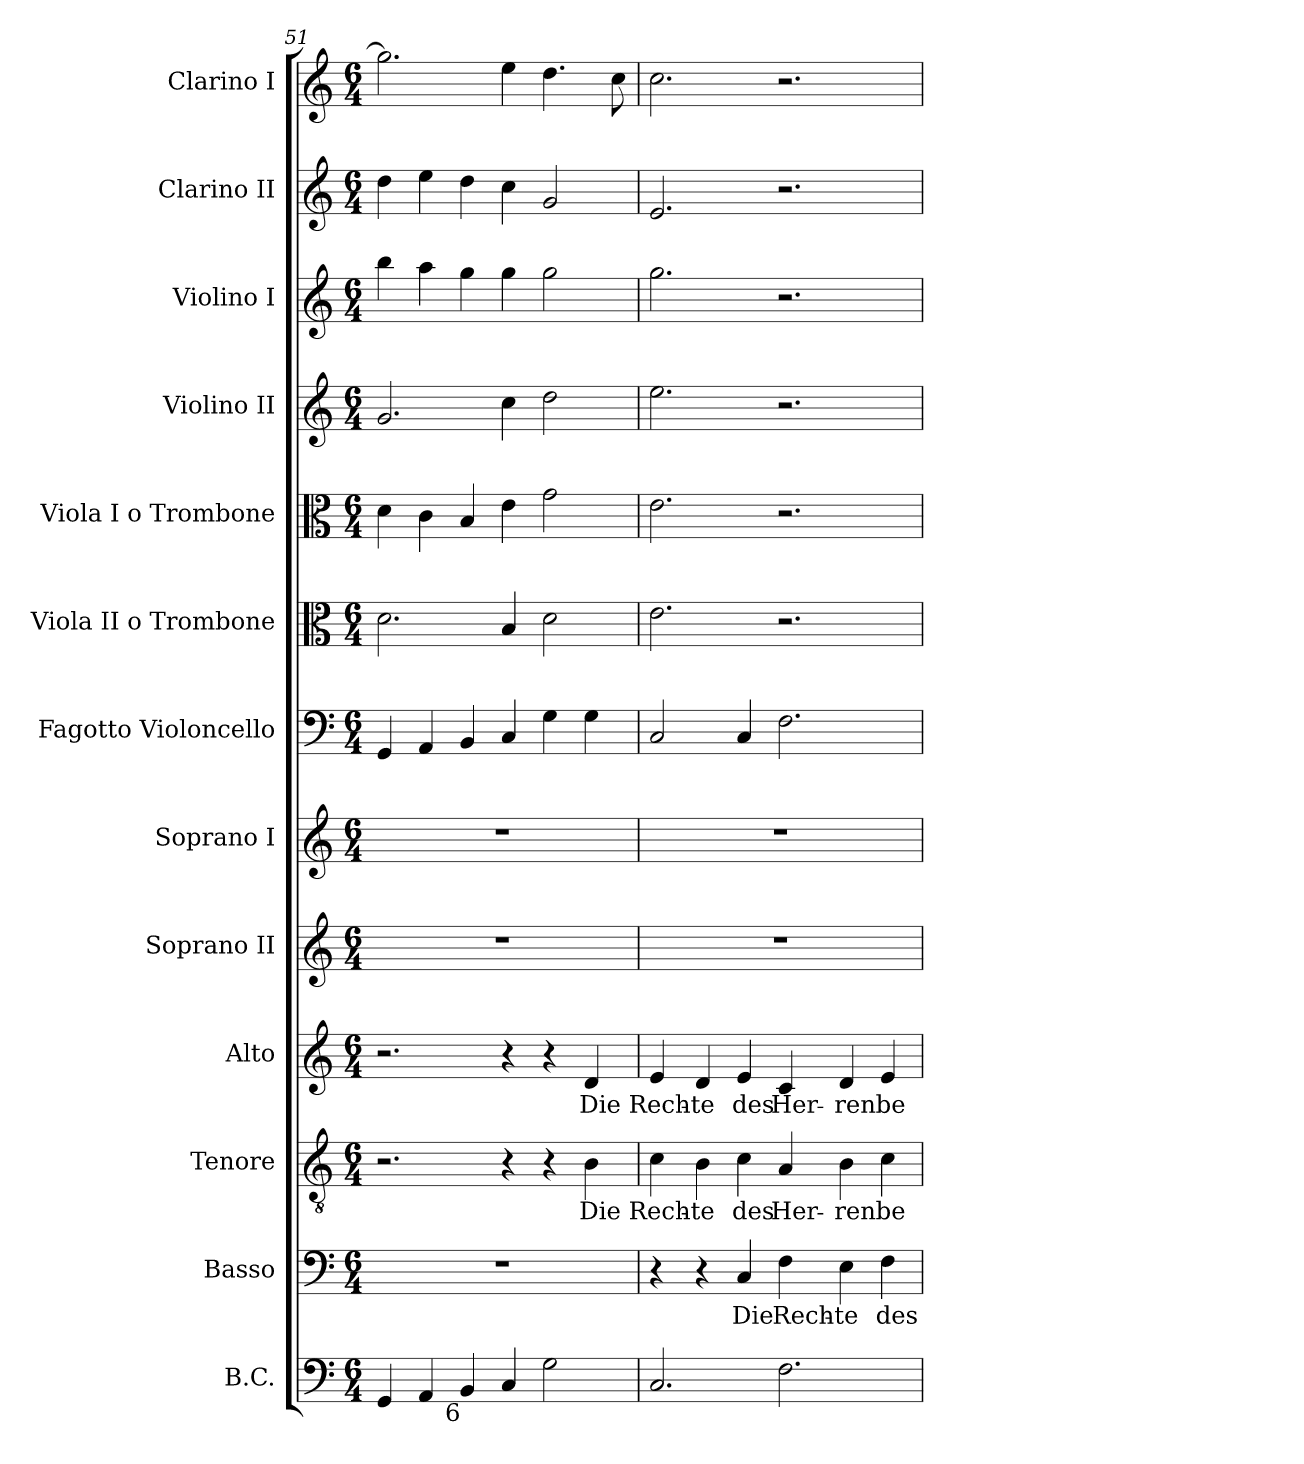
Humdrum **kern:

**kern	**kern	**text	**kern	**text	**kern	**text	**kern	**kern	**kern	**kern	**kern	**kern	**kern	**kern	**kern
*part13	*part12	*part12	*part11	*part11	*part10	*part10	*part9	*part8	*part7	*part6	*part5	*part4	*part3	*part2	*part1
*staff13	*staff12	*staff12	*staff11	*staff11	*staff10	*staff10	*staff9	*staff8	*staff7	*staff6	*staff5	*staff4	*staff3	*staff2	*staff1
*I"B.C.	*I"Basso	*	*I"Tenore	*	*I"Alto	*	*I"Soprano II	*I"Soprano I	*I"Fagotto Violoncello	*I"Viola II o Trombone	*I"Viola I o Trombone	*I"Violino II	*I"Violino I	*I"Clarino II	*I"Clarino I
*	*I'B.	*	*I'T.	*	*	*	*I'S.	*I'S.	*I'Fg.	*I'Vla.	*I'Vla.	*I'Vln. II	*I'Vln. I	*	*
*clefF4	*clefF4	*	*clefGv2	*	*clefG2	*	*clefG2	*clefG2	*clefF4	*clefC3	*clefC3	*clefG2	*clefG2	*clefG2	*clefG2
*	*	*	*ITrd7c12	*	*	*	*	*	*	*	*	*	*	*	*
*k[]	*k[]	*	*k[]	*	*k[]	*	*k[]	*k[]	*k[]	*k[]	*k[]	*k[]	*k[]	*k[]	*k[]
*C:	*C:	*	*C:	*	*C:	*	*C:	*C:	*C:	*C:	*C:	*C:	*C:	*C:	*C:
*M6/4	*M6/4	*	*M6/4	*	*M6/4	*	*M6/4	*M6/4	*M6/4	*M6/4	*M6/4	*M6/4	*M6/4	*M6/4	*M6/4
=51	=51	=51	=51	=51	=51	=51	=51	=51	=51	=51	=51	=51	=51	=51	=51
!	!LO:N:vis=1	!	!	!	!	!	!LO:N:vis=1	!LO:N:vis=1	!	!	!	!	!	!	!
4GGi/	1.r	.	2.r	.	2.r	.	1.r	1.r	4GGi/	2.di\	4di\	2.gi/	4bbi\	4ddi\	2.ggi\]
4AAi/	.	.	.	.	.	.	.	.	4AAi/	.	4ci\	.	4aai\	4eei\	.
!LO:TX:b:rj:t=6	!	!	!	!	!	!	!	!	!	!	!	!	!	!	!
4BBi/	.	.	.	.	.	.	.	.	4BBi/	.	4Bi/	.	4ggi\	4ddi\	.
4Ci/	.	.	4r	.	4r	.	.	.	4Ci/	4Bi/	4ei\	4cci\	4ggi\	4cci\	4eei\
2Gi\	.	.	4r	.	4r	.	.	.	4Gi\	2di\	2gi\	2ddi\	2ggi\	2gi/	4.ddi\
!	!	!	!	!LO:LY:b:color=#000000	!	!	!	!	!	!	!	!	!	!	!
!	!	!	!	!	!	!LO:LY:b:color=#000000	!	!	!	!	!	!	!	!	!
.	.	.	4BBi\	Die	4di/	Die	.	.	4Gi\	.	.	.	.	.	.
.	.	.	.	.	.	.	.	.	.	.	.	.	.	.	8cci\
=52	=52	=52	=52	=52	=52	=52	=52	=52	=52	=52	=52	=52	=52	=52	=52
!	!	!	!	!LO:LY:b:color=#000000	!	!	!	!	!	!	!	!	!	!	!
!	!	!	!	!	!	!LO:LY:b:color=#000000	!LO:N:vis=1	!LO:N:vis=1	!	!	!	!	!	!	!
2.Ci/	4r	.	4Ci\	Rech-	4ei/	Rech-	1.r	1.r	2Ci/	2.ei\	2.ei\	2.eei\	2.ggi\	2.ei/	2.cci\
!	!	!	!	!LO:LY:b:color=#000000	!	!	!	!	!	!	!	!	!	!	!
!	!	!	!	!	!	!LO:LY:b:color=#000000	!	!	!	!	!	!	!	!	!
.	4r	.	4BBi\	-te	4di/	-te	.	.	.	.	.	.	.	.	.
!	!	!LO:LY:b:color=#000000	!	!	!	!	!	!	!	!	!	!	!	!	!
!	!	!	!	!LO:LY:b:color=#000000	!	!	!	!	!	!	!	!	!	!	!
!	!	!	!	!	!	!LO:LY:b:color=#000000	!	!	!	!	!	!	!	!	!
.	4Ci/	Die	4Ci\	des	4ei/	des	.	.	4Ci/	.	.	.	.	.	.
!	!	!LO:LY:b:color=#000000	!	!	!	!	!	!	!	!	!	!	!	!	!
!	!	!	!	!LO:LY:b:color=#000000	!	!	!	!	!	!	!	!	!	!	!
!	!	!	!	!	!	!LO:LY:b:color=#000000	!	!	!	!	!	!	!	!	!
2.Fi\	4Fi\	Rech-	4AAi/	Her-	4ci/	Her-	.	.	2.Fi\	2.r	2.r	2.r	2.r	2.r	2.r
!	!	!LO:LY:b:color=#000000	!	!	!	!	!	!	!	!	!	!	!	!	!
!	!	!	!	!LO:LY:b:color=#000000	!	!	!	!	!	!	!	!	!	!	!
!	!	!	!	!	!	!LO:LY:b:color=#000000	!	!	!	!	!	!	!	!	!
.	4Ei\	-te	4BBi\	-ren	4di/	-ren	.	.	.	.	.	.	.	.	.
!	!	!LO:LY:b:color=#000000	!	!	!	!	!	!	!	!	!	!	!	!	!
!	!	!	!	!LO:LY:b:color=#000000	!	!	!	!	!	!	!	!	!	!	!
!	!	!	!	!	!	!LO:LY:b:color=#000000	!	!	!	!	!	!	!	!	!
.	4Fi\	des	4Ci\	be-	4ei/	be-	.	.	.	.	.	.	.	.	.
=	=	=	=	=	=	=	=	=	=	=	=	=	=	=	=
*-	*-	*-	*-	*-	*-	*-	*-	*-	*-	*-	*-	*-	*-	*-	*-
